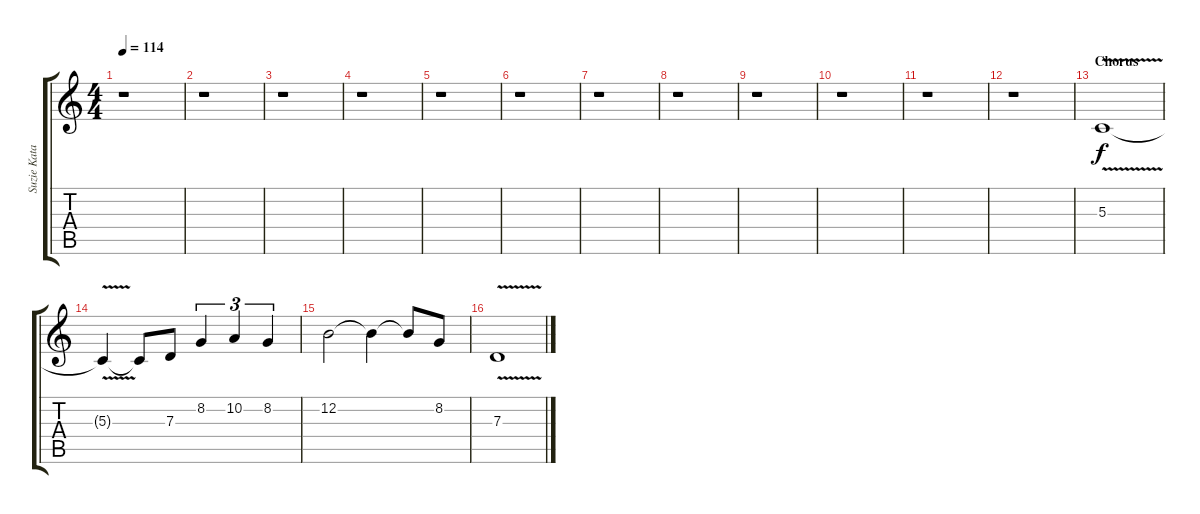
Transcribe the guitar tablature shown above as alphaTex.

\track ("Suzie Katayama" "Suzie Kata") {instrument violin}
\staff {score tabs}
\tuning (E4 B3 G3 D3 A2 E2) {hide}
\ts (4 4)
\tempo 114
\clef g2
\ks c
r.1{dy f} |
r.1 |
r.1 |
r.1 |
r.1 |
r.1 |
r.1 |
r.1 |
r.1 |
r.1 |
r.1 |
r.1 |
\section ("" "Chorus")
5.3{v}.1{volume 10} |
5.3{t}.4 5.3{t}.8 7.3.8 8.2.4{tu (3 2)} 10.2.4{tu (3 2)} 8.2.4{tu (3 2)} |
12.2.2 12.2{t}.4 12.2{t}.8 8.2.8 |
7.3{v}.1
